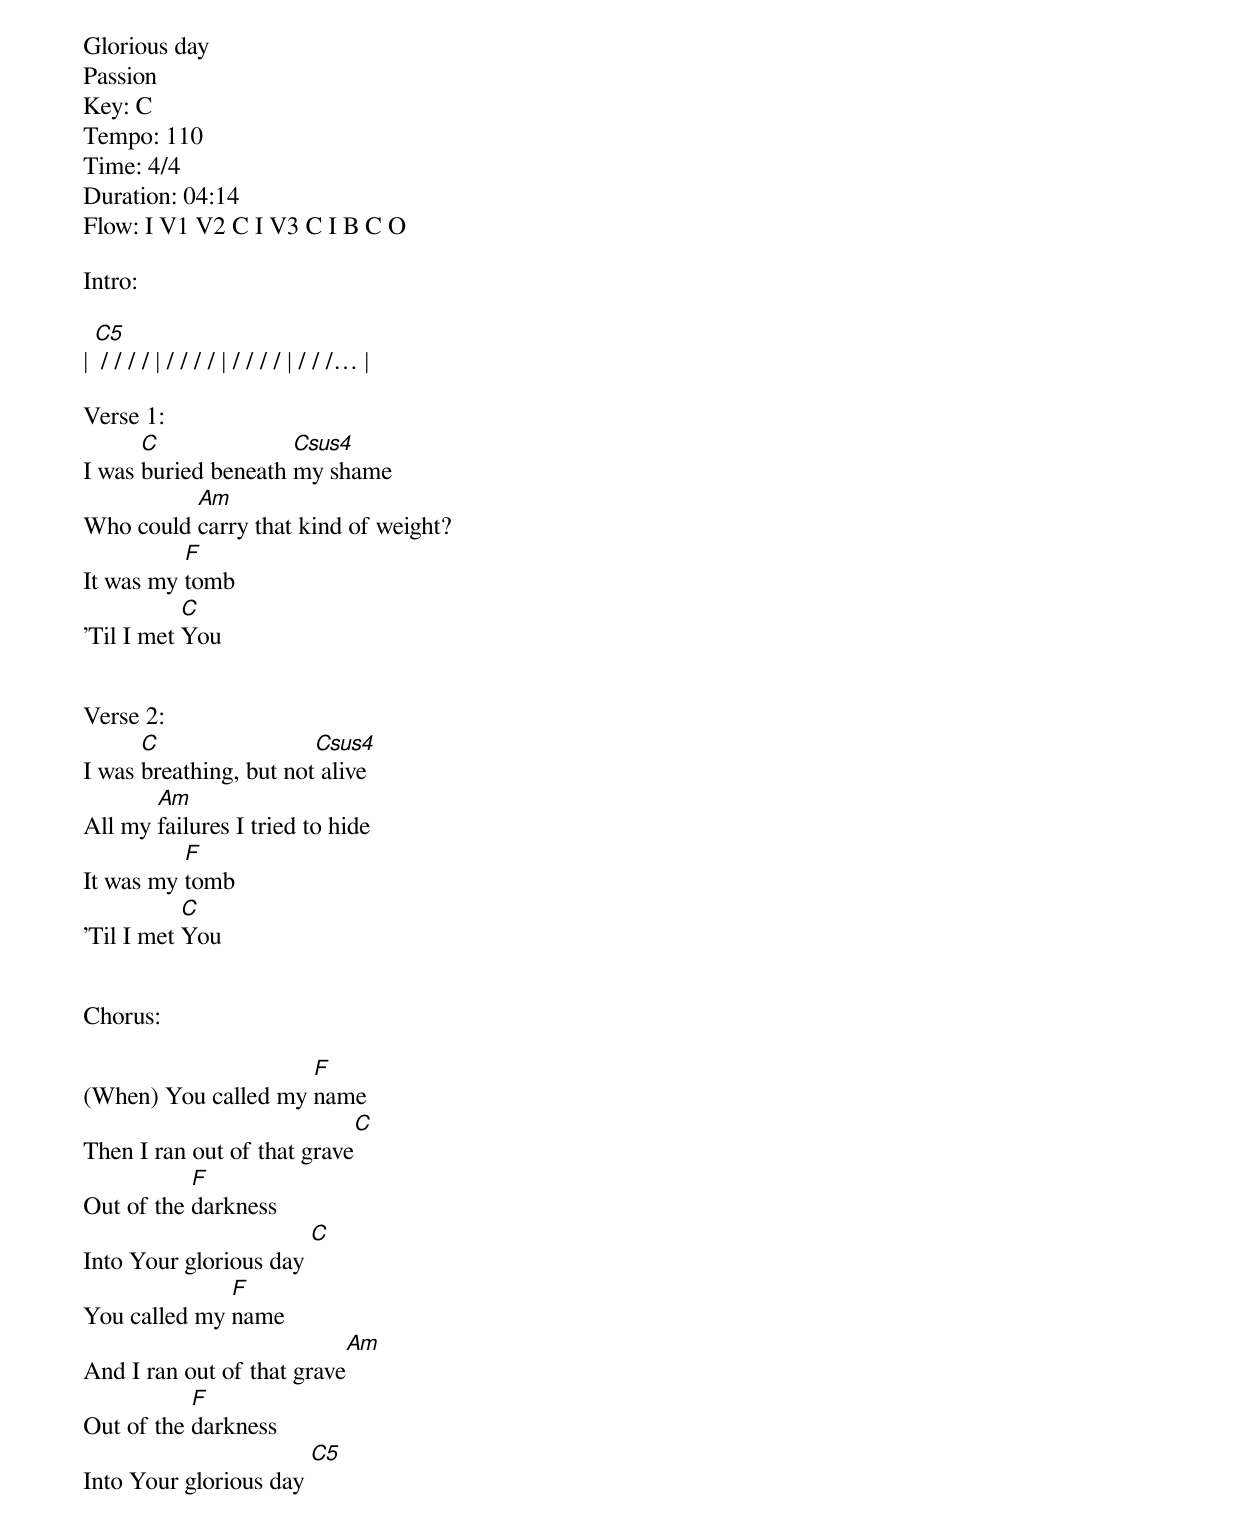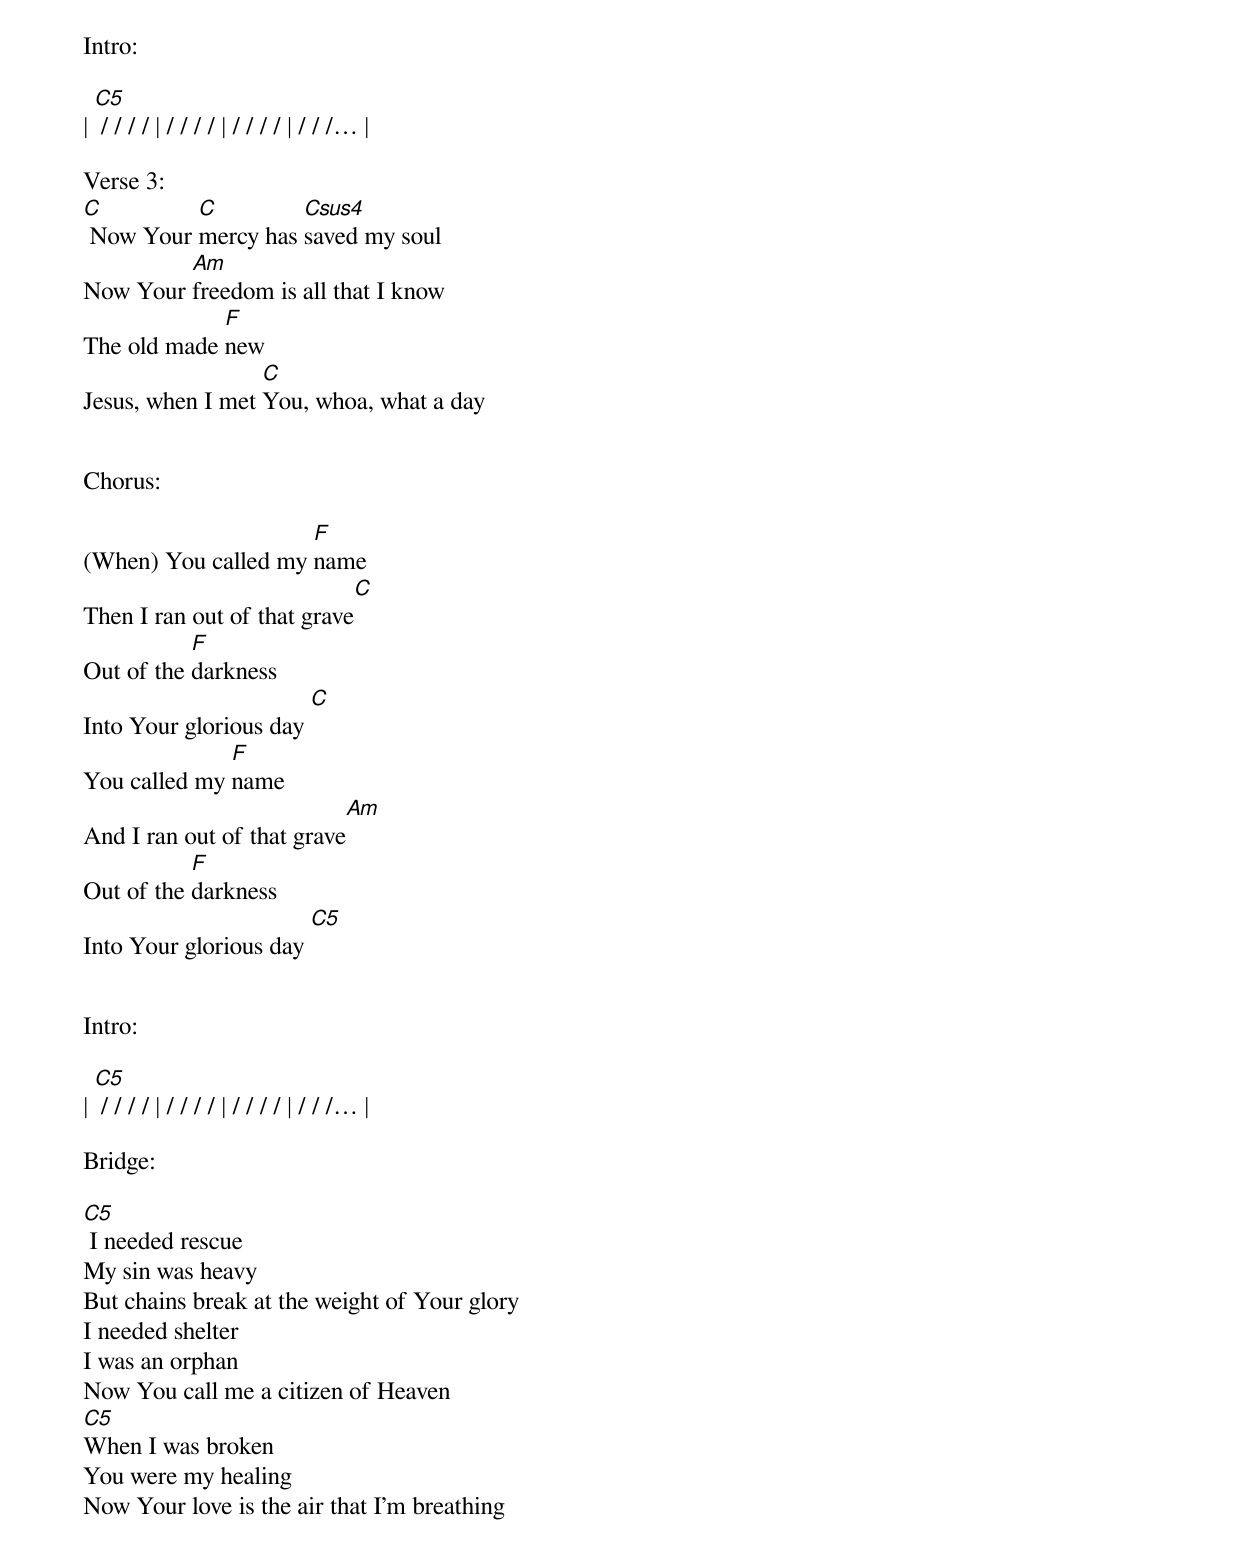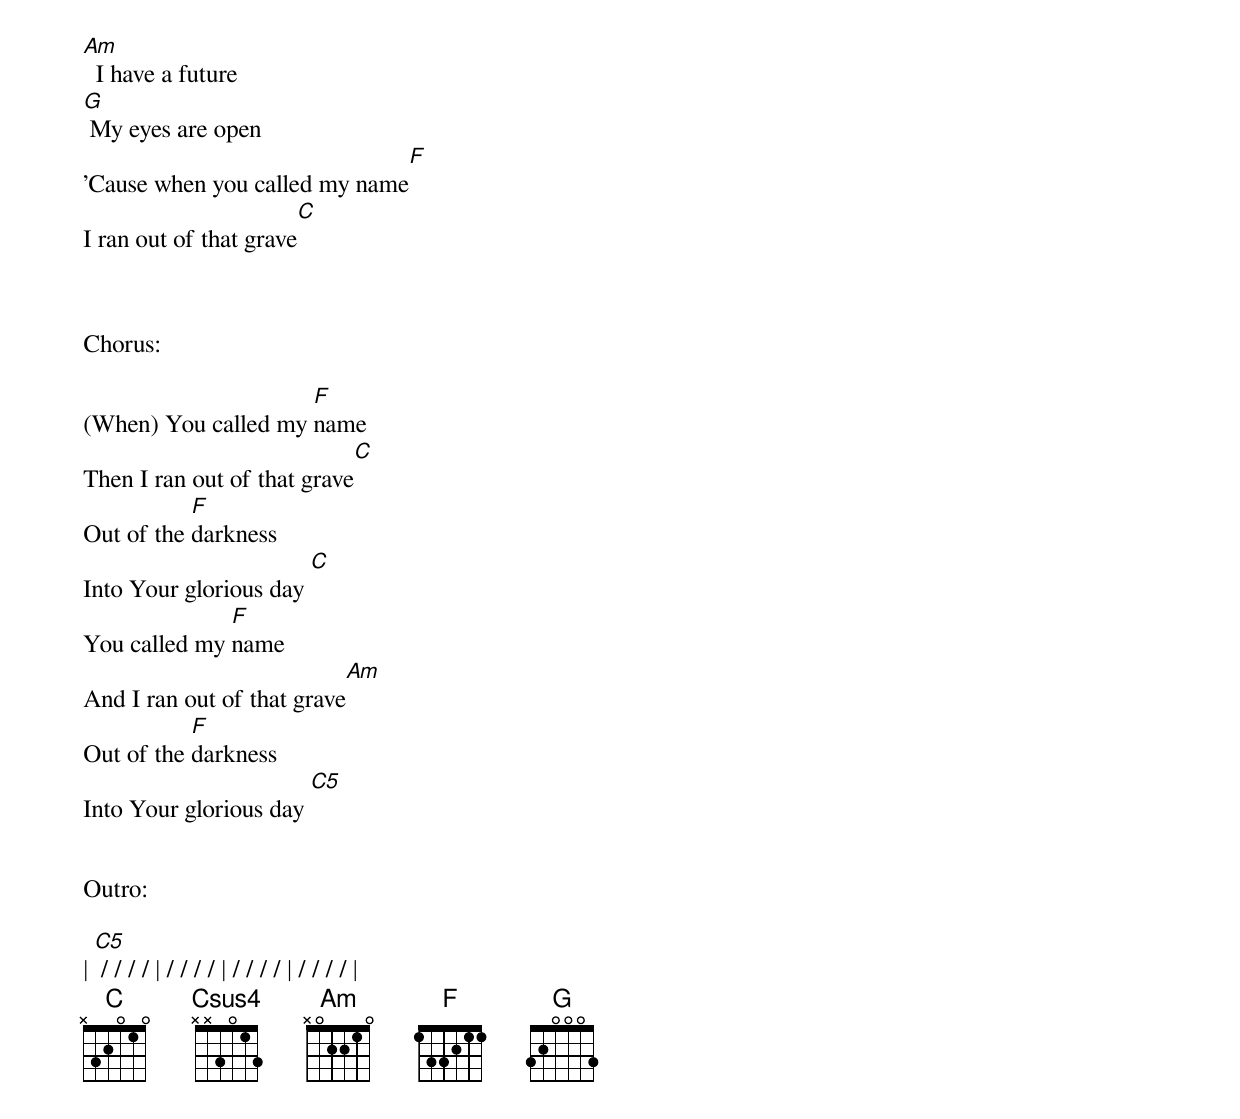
Glorious day
Passion
Key: C
Tempo: 110
Time: 4/4
Duration: 04:14
Flow: I V1 V2 C I V3 C I B C O

Intro:

| [C5] / / / / | / / / / | / / / / | / / /… |

Verse 1:
I was [C]buried beneath [Csus4]my shame
Who could [Am]carry that kind of weight?
It was my [F]tomb
'Til I met [C]You


Verse 2:
I was [C]breathing, but not[Csus4] alive
All my [Am]failures I tried to hide
It was my [F]tomb
'Til I met [C]You


Chorus:

(When) You called my [F]name
Then I ran out of that grave[C]
Out of the [F]darkness
Into Your glorious day [C]
You called my [F]name
And I ran out of that grave[Am]
Out of the [F]darkness
Into Your glorious day [C5]


Intro:

| [C5] / / / / | / / / / | / / / / | / / /… |

Verse 3:
[C] Now Your [C]mercy has [Csus4]saved my soul
Now Your [Am]freedom is all that I know
The old made [F]new
Jesus, when I met [C]You, whoa, what a day


Chorus:

(When) You called my [F]name
Then I ran out of that grave[C]
Out of the [F]darkness
Into Your glorious day [C]
You called my [F]name
And I ran out of that grave[Am]
Out of the [F]darkness
Into Your glorious day [C5]


Intro:

| [C5] / / / / | / / / / | / / / / | / / /… |

Bridge:

[C5] I needed rescue
My sin was heavy
But chains break at the weight of Your glory
I needed shelter
I was an orphan
Now You call me a citizen of Heaven
[C5]When I was broken
You were my healing
Now Your love is the air that I'm breathing
[Am]  I have a future
[G] My eyes are open
'Cause when you called my name[F]
I ran out of that grave[C]



Chorus:

(When) You called my [F]name
Then I ran out of that grave[C]
Out of the [F]darkness
Into Your glorious day [C]
You called my [F]name
And I ran out of that grave[Am]
Out of the [F]darkness
Into Your glorious day [C5]


Outro:

| [C5] / / / / | / / / / | / / / / | / / / / |
